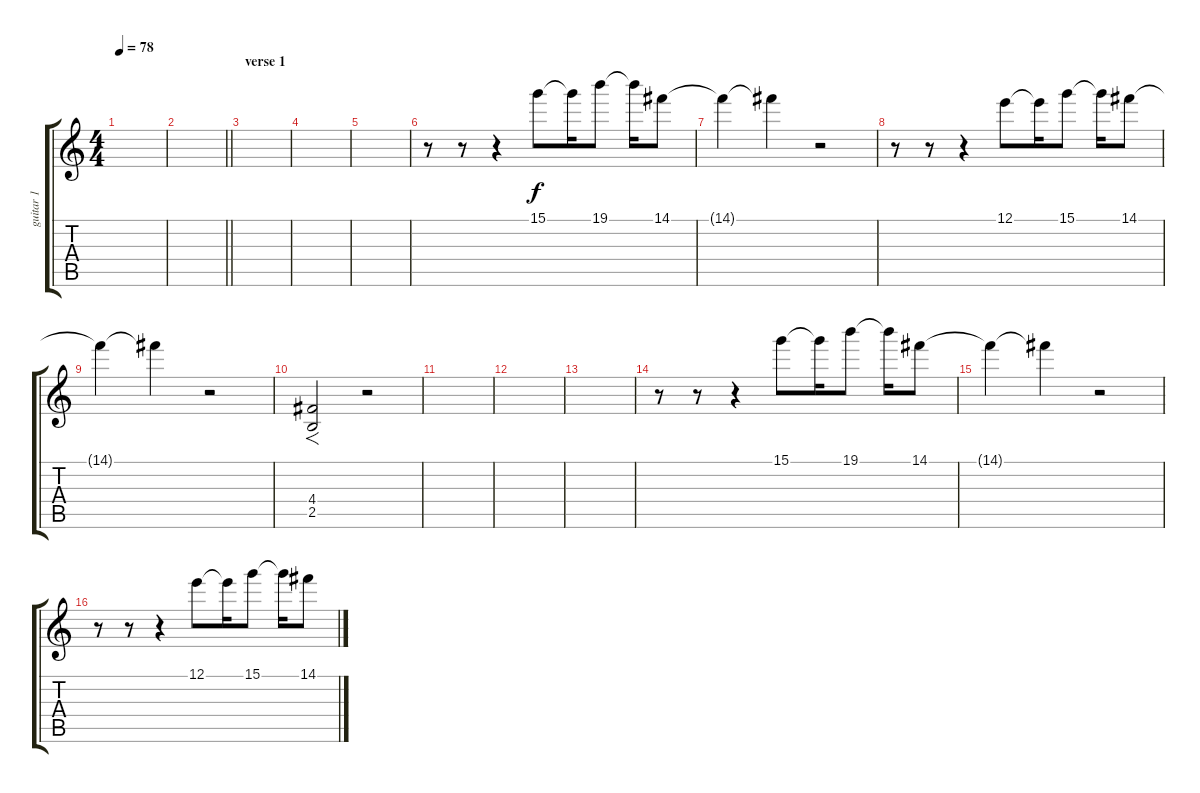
\track ("guitar 1" "guitar 1") {instrument overdrivenguitar}
\staff {score tabs}
\tuning (E4 B3 G3 D3 A2 E2) {hide}
\ts (4 4)
\tempo 78
\clef g2
\ks c
|
\barLineRight lightlight
|
\section ("" "verse 1")
|
|
|
r.8 r.8 r.4 15.1.8 15.1{t}.16 19.1.8 19.1{t}.16 14.1.8 |
14.1{t}.4 14.1{t}.4 r.2 |
r.8 r.8 r.4 12.1.8 12.1{t}.16 15.1.8 15.1{t}.16 14.1.8 |
14.1{t}.4 14.1{t}.4 r.2 |
(4.4 2.5).2{f} r.2 |
|
|
|
r.8 r.8 r.4 15.1.8 15.1{t}.16 19.1.8 19.1{t}.16 14.1.8 |
14.1{t}.4 14.1{t}.4 r.2 |
r.8 r.8 r.4 12.1.8 12.1{t}.16 15.1.8 15.1{t}.16 14.1.8
